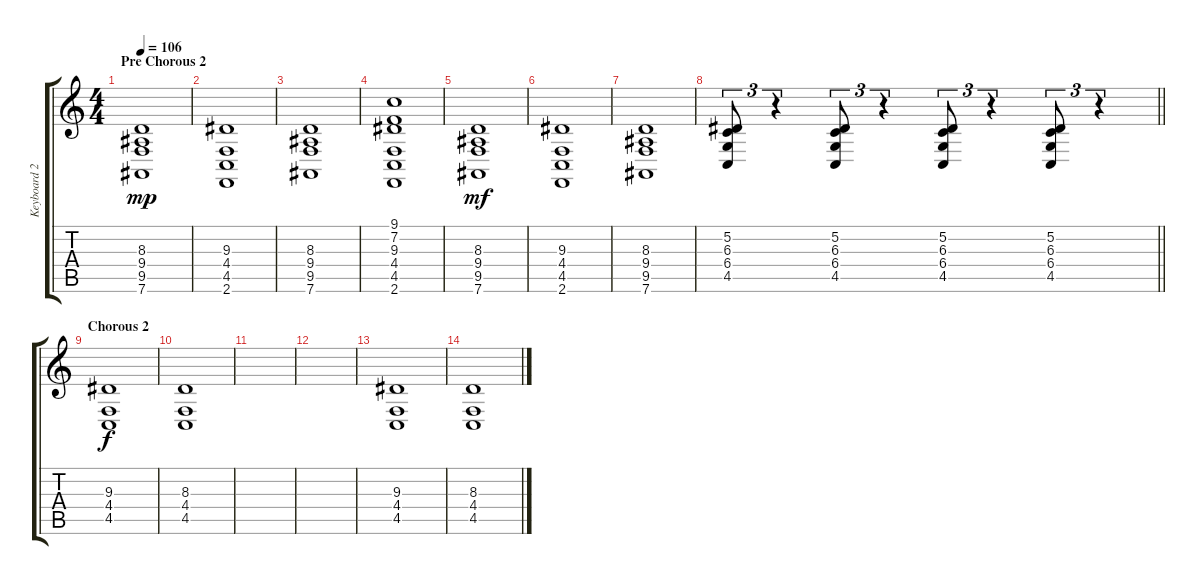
\track ("Keyboard 2" "Keyboard 2") {instrument stringensemble1}
\staff {score tabs}
\tuning (Eb4 Bb3 Gb3 Db3 Ab2 Eb2) {hide}
\ts (4 4)
\section ("" "Pre Chorous 2")
\tempo 106
\clef g2
\ks c
(8.3 9.4 9.5 7.6).1{dy mp} |
(9.3 4.4 4.5 2.6).1 |
(8.3 9.4 9.5 7.6).1 |
(9.1 7.2 9.3 4.4 4.5 2.6).1 |
(8.3 9.4 9.5 7.6).1{dy mf} |
(9.3 4.4 4.5 2.6).1 |
(8.3 9.4 9.5 7.6).1 |
\barLineRight lightlight
(5.2 6.3 6.4 4.5).8{tu (3 2)} r.4{tu (3 2)} (5.2 6.3 6.4 4.5).8{tu (3 2)} r.4{tu (3 2)} (5.2 6.3 6.4 4.5).8{tu (3 2)} r.4{tu (3 2)} (5.2 6.3 6.4 4.5).8{tu (3 2)} r.4{tu (3 2)} |
\section ("" "Chorous 2")
(9.3 4.4 4.5).1{dy f} |
(8.3 4.4 4.5).1 |
|
|
(9.3 4.4 4.5).1 |
(8.3 4.4 4.5).1
